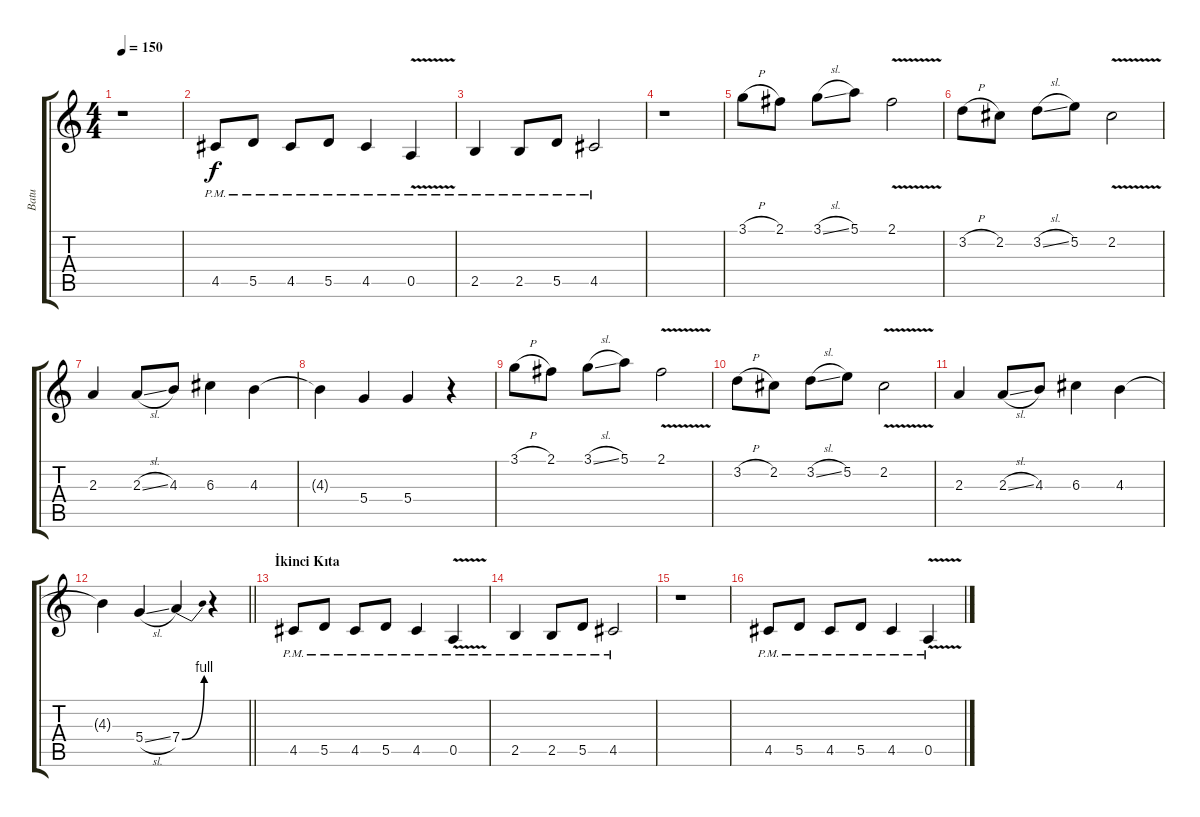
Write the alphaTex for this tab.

\track ("Batu" "Batu") {instrument overdrivenguitar}
\staff {score tabs}
\tuning (E4 B3 G3 D3 A2 E2) {hide}
\ts (4 4)
\tempo 150
\clef g2
\ks c
r.1{dy f} |
4.5{pm}.8 5.5{pm}.8 4.5{pm}.8 5.5{pm}.8 4.5{pm}.4 0.5{v pm}.4 |
2.5{pm}.4 2.5{pm}.8 5.5{pm}.8 4.5{pm}.2 |
r.1 |
3.1{h}.8 2.1.8 3.1{sl}.8 5.1.8 2.1{v}.2 |
3.2{h}.8 2.2.8 3.2{sl}.8 5.2.8 2.2{v}.2 |
2.3.4 2.3{sl}.8 4.3.8 6.3.4 4.3.4 |
4.3{t}.4 5.4.4 5.4.4 r.4 |
3.1{h}.8 2.1.8 3.1{sl}.8 5.1.8 2.1{v}.2 |
3.2{h}.8 2.2.8 3.2{sl}.8 5.2.8 2.2{v}.2 |
2.3.4 2.3{sl}.8 4.3.8 6.3.4 4.3.4 |
\barLineRight lightlight
4.3{t}.4 5.4{sl}.4 7.4{be (bend 0 0 60 4)}.4 r.4 |
\section ("" "İkinci Kıta")
4.5{pm}.8 5.5{pm}.8 4.5{pm}.8 5.5{pm}.8 4.5{pm}.4 0.5{v pm}.4 |
2.5{pm}.4 2.5{pm}.8 5.5{pm}.8 4.5{pm}.2 |
r.1 |
4.5{pm}.8 5.5{pm}.8 4.5{pm}.8 5.5{pm}.8 4.5{pm}.4 0.5{v pm}.4
